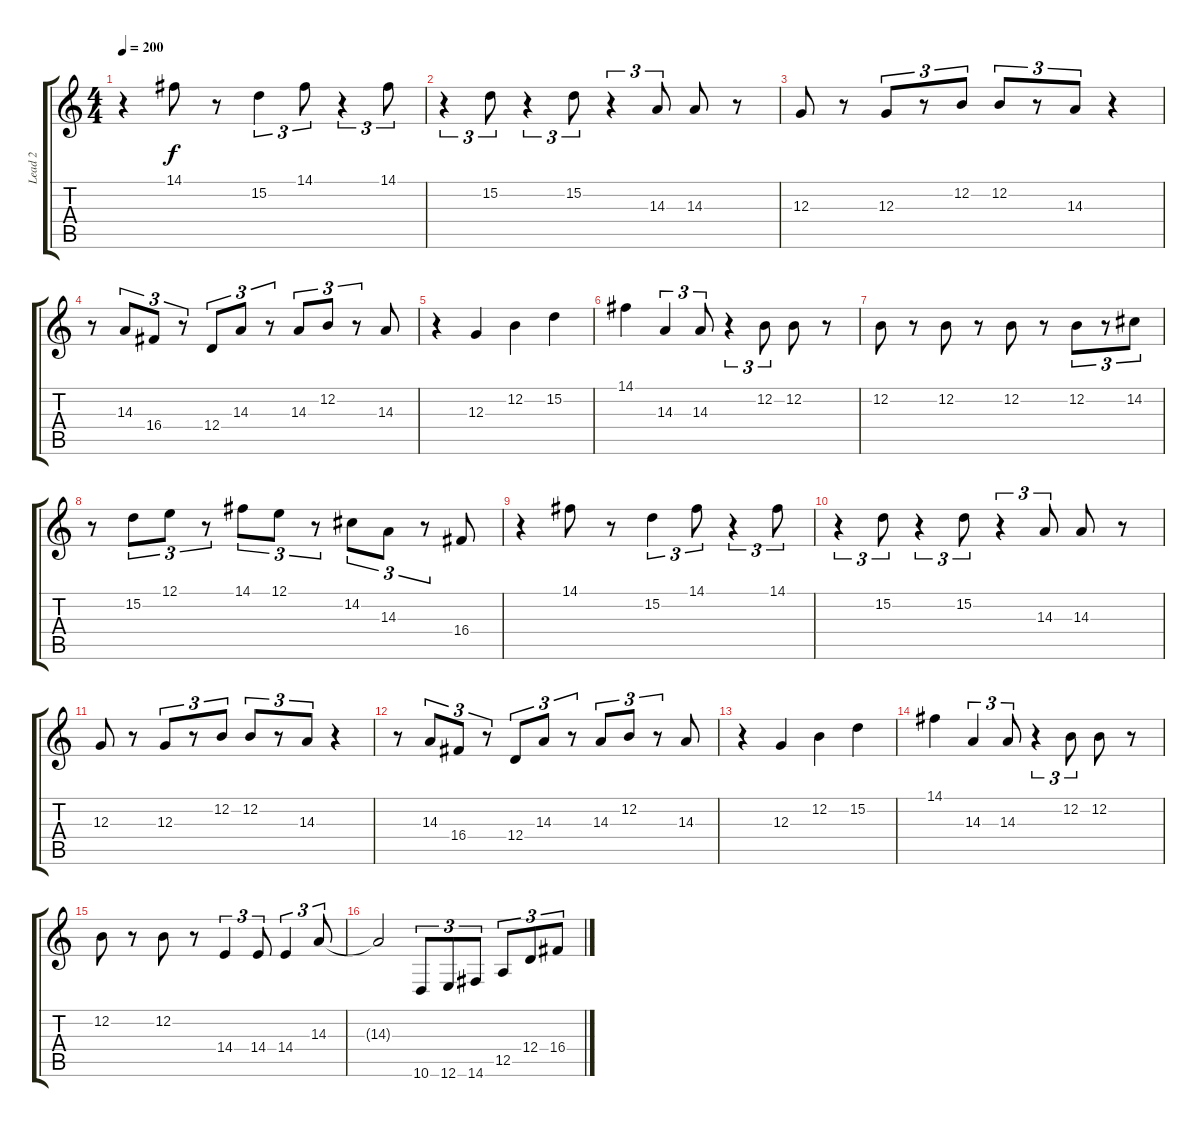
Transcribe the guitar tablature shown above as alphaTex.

\track ("Lead 2" "Lead 2") {instrument lead1square}
\staff {score tabs}
\tuning (E4 B3 G3 D3 A2 E2) {hide}
\ts (4 4)
\tempo 200
\clef g2
\ks c
r.4{dy f instrument lead1square} 14.1.8 r.8 15.2.4{tu (3 2)} 14.1.8{tu (3 2)} r.4{tu (3 2)} 14.1.8{tu (3 2)} |
r.4{tu (3 2)} 15.2.8{tu (3 2)} r.4{tu (3 2)} 15.2.8{tu (3 2)} r.4{tu (3 2)} 14.3.8{tu (3 2)} 14.3.8 r.8 |
12.3.8 r.8 12.3.8{tu (3 2)} r.8{tu (3 2)} 12.2.8{tu (3 2)} 12.2.8{tu (3 2)} r.8{tu (3 2)} 14.3.8{tu (3 2)} r.4 |
r.8 14.3.8{tu (3 2)} 16.4.8{tu (3 2)} r.8{tu (3 2)} 12.4.8{tu (3 2)} 14.3.8{tu (3 2)} r.8{tu (3 2)} 14.3.8{tu (3 2)} 12.2.8{tu (3 2)} r.8{tu (3 2)} 14.3.8 |
r.4 12.3.4 12.2.4 15.2.4 |
14.1.4 14.3.4{tu (3 2)} 14.3.8{tu (3 2)} r.4{tu (3 2)} 12.2.8{tu (3 2)} 12.2.8 r.8 |
12.2.8 r.8 12.2.8 r.8 12.2.8 r.8 12.2.8{tu (3 2)} r.8{tu (3 2)} 14.2.8{tu (3 2)} |
r.8 15.2.8{tu (3 2)} 12.1.8{tu (3 2)} r.8{tu (3 2)} 14.1.8{tu (3 2)} 12.1.8{tu (3 2)} r.8{tu (3 2)} 14.2.8{tu (3 2)} 14.3.8{tu (3 2)} r.8{tu (3 2)} 16.4.8 |
r.4 14.1.8 r.8 15.2.4{tu (3 2)} 14.1.8{tu (3 2)} r.4{tu (3 2)} 14.1.8{tu (3 2)} |
r.4{tu (3 2)} 15.2.8{tu (3 2)} r.4{tu (3 2)} 15.2.8{tu (3 2)} r.4{tu (3 2)} 14.3.8{tu (3 2)} 14.3.8 r.8 |
12.3.8 r.8 12.3.8{tu (3 2)} r.8{tu (3 2)} 12.2.8{tu (3 2)} 12.2.8{tu (3 2)} r.8{tu (3 2)} 14.3.8{tu (3 2)} r.4 |
r.8 14.3.8{tu (3 2)} 16.4.8{tu (3 2)} r.8{tu (3 2)} 12.4.8{tu (3 2)} 14.3.8{tu (3 2)} r.8{tu (3 2)} 14.3.8{tu (3 2)} 12.2.8{tu (3 2)} r.8{tu (3 2)} 14.3.8 |
r.4 12.3.4 12.2.4 15.2.4 |
14.1.4 14.3.4{tu (3 2)} 14.3.8{tu (3 2)} r.4{tu (3 2)} 12.2.8{tu (3 2)} 12.2.8 r.8 |
12.2.8 r.8 12.2.8 r.8 14.4.4{tu (3 2)} 14.4.8{tu (3 2)} 14.4.4{tu (3 2)} 14.3.8{tu (3 2)} |
14.3{t}.2 10.6.8{tu (3 2)} 12.6.8{tu (3 2)} 14.6.8{tu (3 2)} 12.5.8{tu (3 2)} 12.4.8{tu (3 2)} 16.4.8{tu (3 2)}
